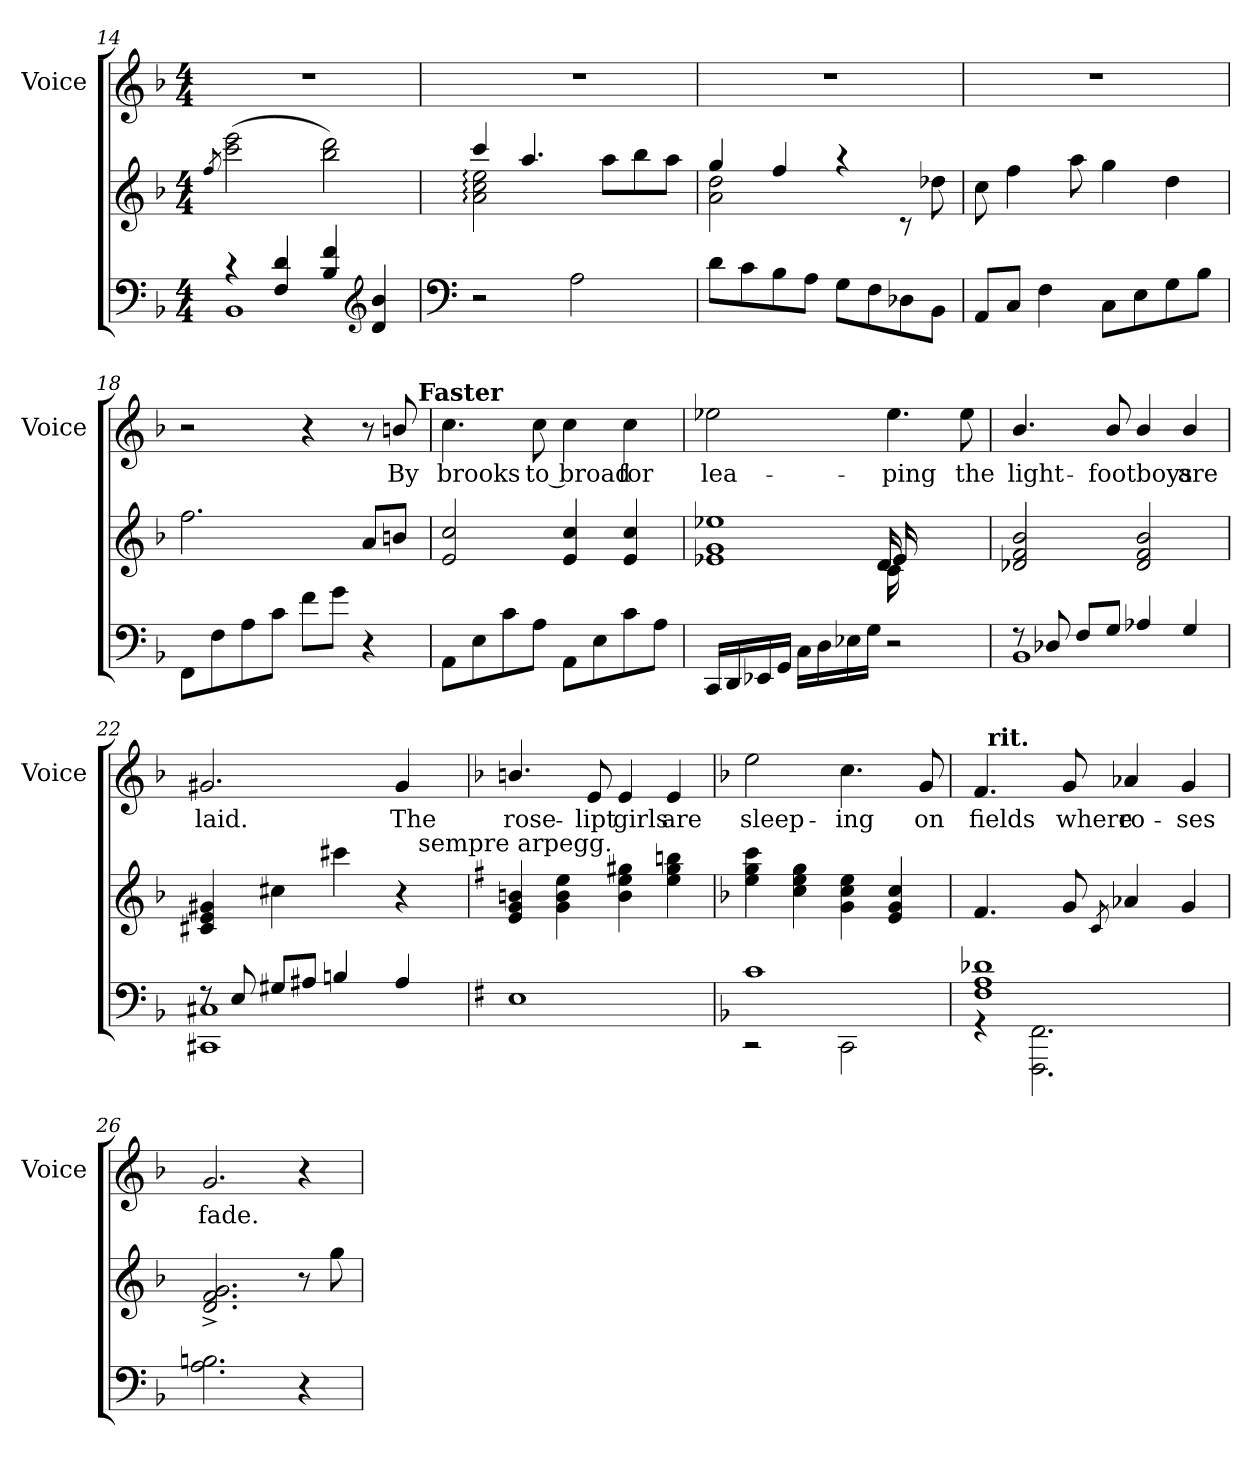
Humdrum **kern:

**kern	**kern	**kern	**text
*part3	*part2	*part1	*part1
*staff3	*staff2	*staff1	*staff1
*	*	*I"Voice	*
*	*	*I'Voice	*
*clefF4	*clefG2	*clefG2	*
*k[b-]	*k[b-]	*k[b-]	*
*F:	*F:	*F:	*
*M4/4	*M4/4	*M4/4	*
=14	=14	=14	=14
.	8qff/	.	.
*^	*	*	*
4rc	1BB-	(>2ccc\ 2eee\	1r	.
4F/ 4d/	.	.	.	.
4B-/ 4f/	.	2bb-\ 2ddd\)	.	.
*clefG2	*	*	*	*
4d/ 4b-/	.	.	.	.
*v	*v	*	*	*
=15	=15	=15	=15
*clefF4	*	*	*
*	*^	*	*
2r	2a\: 2cc\: 2ee\:	4ccc/	1r	.
.	.	4.aa/	.	.
2A\	2ryy	.	.	.
.	.	8aa\L	.	.
.	.	8bb-\	.	.
.	.	8aa\J	.	.
!!LO:LB:g=z
=16	=16	=16	=16	=16
8d\L	4gg/	2a\ 2dd\	1r	.
8c\	.	.	.	.
8B-\	4ff/	.	.	.
8A\J	.	.	.	.
8G\L	4raa	4ryy	.	.
8F\	.	.	.	.
8D-X\	4ryy	8rc	.	.
8BB-\J	.	8dd-X\	.	.
*	*v	*v	*	*
=17	=17	=17	=17
8AA/L	8cc\	1r	.
8C/J	4ff\	.	.
4F\	.	.	.
.	8aa\	.	.
8C\L	4gg\	.	.
8E\	.	.	.
8G\	4dd\	.	.
8B-\J	.	.	.
=18	=18	=18	=18
*	*	*^	*
8FF\L	2.ff\	2r	2ryy	.
8F\	.	.	.	.
8A\	.	.	.	.
8c\J	.	.	.	.
8f\L	.	4r	4...ryy	.
8g\J	.	.	.	.
4r	8a/L	8r	.	.
!	!	!	!	!LO:LY:b
.	8bn/J	8bn/	.	By
!	!	!	!LO:TX:a:B:t=Faster	!
.	.	.	32ryy	.
=19	=19	=19	=19	=19
!	!	!	!	!LO:LY:b
*	*	*v	*v	*
8AA\L	2e/ 2cc/	4.cc\	brooks
8E\	.	.	.
8c\	.	.	.
!	!	!	!LO:LY:b
8A\J	.	8cc\	to broad
8AA\L	4e/ 4cc/	4cc\	.
8E\	.	.	.
!	!	!	!LO:LY:b
8c\	4e/ 4cc/	4cc\	for
8A\J	.	.	.
!!LO:PB:g=z
=20	=20	=20	=20
*	*^	*	*
*	*	*^	*	*
*	*	*	*^	*	*
!	!	!	!	!	!	!LO:LY:b
16CC/LL	1e-X 1g 1ee-X	2ryy	2ryy	2ryy	2ee-X\	lea-
16DD/	.	.	.	.	.	.
16EE-X/	.	.	.	.	.	.
16GG/JJ	.	.	.	.	.	.
16C\LL	.	.	.	.	.	.
16D\	.	.	.	.	.	.
16E-X\	.	.	.	.	.	.
16G\JJ	.	.	.	.	.	.
!	!	!	!	!	!	!LO:LY:b
2r	.	16c\	16d/	16e-/	4.ee-\	-ping
.	.	4..ryy	4..ryy	4..ryy	.	.
!	!	!	!	!	!	!LO:LY:b
.	.	.	.	.	8ee-\	the
*	*v	*v	*v	*v	*	*
=21	=21	=21	=21
*^	*	*	*
!	!	!	!	!LO:LY:b
8rF	1BB-	2d-X/ 2f/ 2b-/	4.b-/	light-
8D-X/	.	.	.	.
8F/L	.	.	.	.
!	!	!	!	!LO:LY:b
8G/J	.	.	8b-/	-footboys
4A-X/	.	2d-/ 2f/ 2b-/	4b-/	.
!	!	!	!	!LO:LY:b
4G/	.	.	4b-/	are
=22	=22	=22	=22	=22
!	!	!	!	!LO:LY:b
*	*	*^	*	*
8rF	1CC#X 1C#X	4c#X/ 4e/ 4g#X/	3%2ryy	2.g#X/	laid.
8E/	.	.	.	.	.
8G#X/L	.	4cc#X\	.	.	.
8A#X/J	.	.	.	.	.
4Bn/	.	4ccc#X\	.	.	.
.	.	.	12ryy	.	.
!	!	!	!	!	!LO:LY:b
4A#/	.	4r	24ryy	4g#/	The
.	.	.	96ryy	.	.
!	!	!	!LO:TX:a:t=sempre arpegg.	!	!
.	.	.	6ryy	.	.
.	.	.	48.ryy	.	.
*v	*v	*	*	*	*
*	*v	*v	*	*
=23	=23	=23	=23
*k[f#]	*k[f#]	*	*
*G:	*G:	*	*
*^	*^	*	*
!	!	!	!	!	!LO:LY:b
*v	*v	*	*	*	*
*	*v	*v	*	*
1E	4e/ 4g/ 4bn/	4.bn/	rose-
.	4g\ 4b\ 4ee\	.	.
!	!	!	!LO:LY:b
.	.	8e/	-lipt
!	!	!	!LO:LY:b
.	4b\ 4ee\ 4gg#X\	4e/	girls
!	!	!	!LO:LY:b
.	4ee\ 4gg#\ 4bbn\	4e/	are
!!LO:LB:g=z
=24	=24	=24	=24
*k[b-]	*k[b-]	*	*
*F:	*F:	*	*
*^	*	*	*
!	!	!	!	!LO:LY:b
1c	2r	4ee\ 4gg\ 4ccc\	2ee\	sleep-
.	.	4cc\ 4ee\ 4gg\	.	.
!	!	!	!	!LO:LY:b
.	2CC\	4g\ 4cc\ 4ee\	4.cc\	-ing
.	.	4e/ 4g/ 4cc/	.	.
!	!	!	!	!LO:LY:b
.	.	.	8g/	on
=25	=25	=25	=25	=25
!	!	!	!	!LO:LY:b
*	*	*	*^	*
1F 1A 1d-X	4rGG	4.f/	4.f/	32ryy	fields
!	!	!	!	!LO:TX:a:B:t=rit.	!
.	.	.	.	2ryy	.
.	2.FFF\ 2.FF\	.	.	.	.
!	!	!	!	!	!LO:LY:b
.	.	8g/	8g/	.	where
.	.	8qc/	.	.	.
!	!	!	!	!	!LO:LY:b
.	.	4a-X/	4a-X/	.	ro-
.	.	.	.	4...ryy	.
!	!	!	!	!	!LO:LY:b
.	.	4g/	4g/	.	-ses
*v	*v	*	*	*	*
=26	=26	=26	=26	=26
!	!	!	!	!LO:LY:b
*	*	*v	*v	*
2.A\ 2.Bn\	2.d/^< 2.f/^< 2.g/^<	2.g/	fade.
4r	8r	4r	.
.	8gg\	.	.
=	=	=	=
*-	*-	*-	*-
